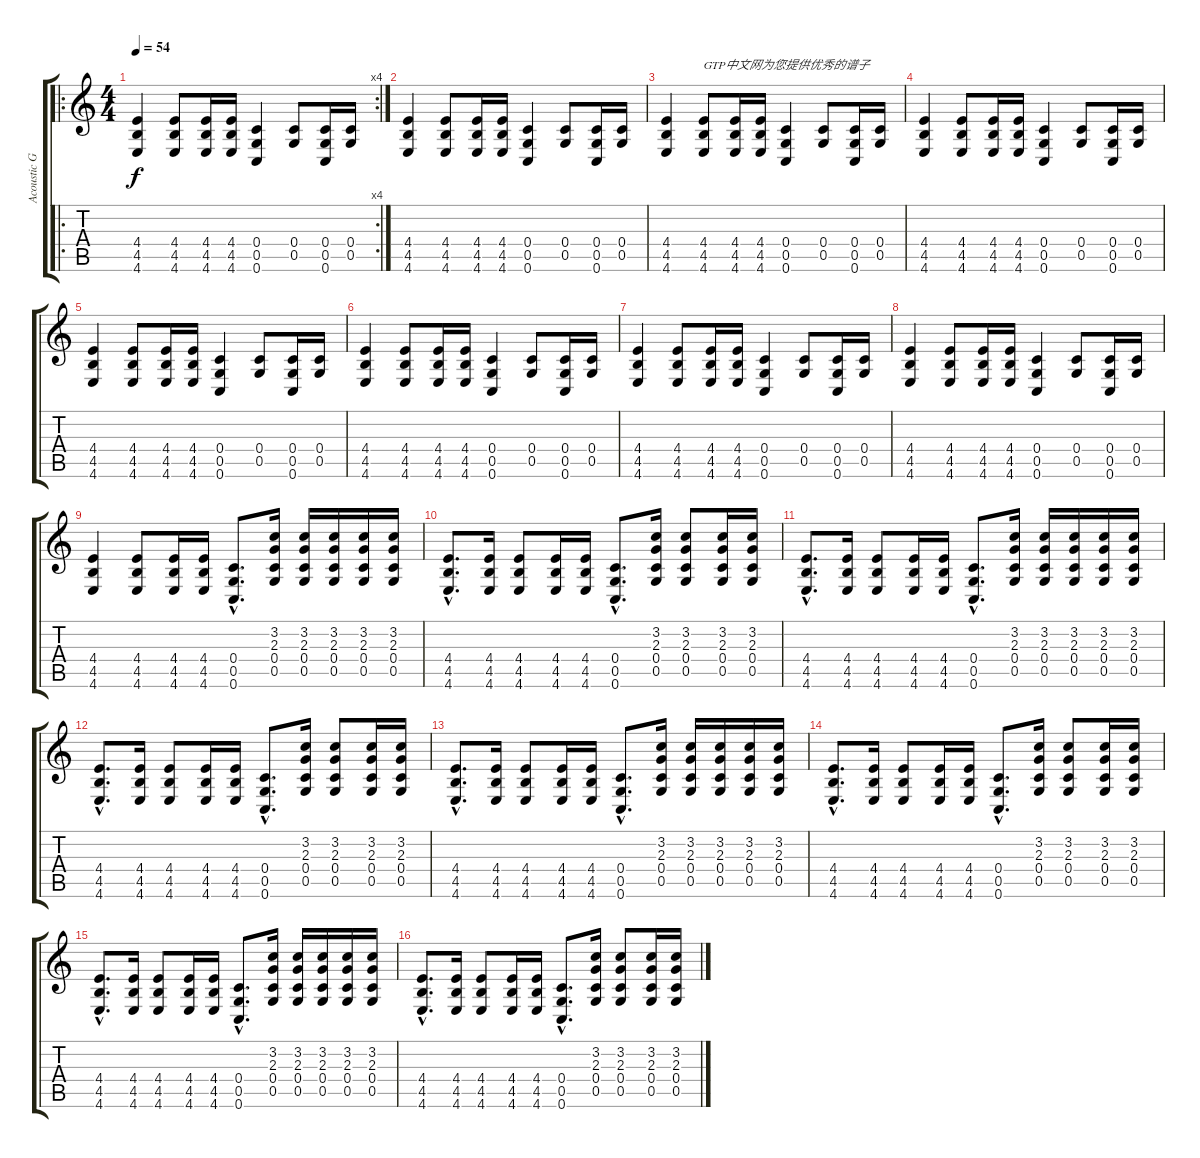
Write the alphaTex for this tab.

\track ("Acoustic Guitar" "Acoustic G") {instrument acousticguitarsteel}
\staff {score tabs}
\tuning (D4 A3 F3 C3 G2 C2) {hide}
\ro
\rc 4
\ts (4 4)
\tempo 54
\clef g2
\ks c
(4.4 4.5 4.6).4{dy f instrument acousticguitarsteel} (4.4 4.5 4.6).8 (4.4 4.5 4.6).16 (4.4 4.5 4.6).16 (0.4 0.5 0.6).4 (0.4 0.5).8 (0.4 0.5 0.6).16 (0.4 0.5).16 |
(4.4 4.5 4.6).4 (4.4 4.5 4.6).8 (4.4 4.5 4.6).16 (4.4 4.5 4.6).16 (0.4 0.5 0.6).4 (0.4 0.5).8 (0.4 0.5 0.6).16 (0.4 0.5).16 |
(4.4 4.5 4.6).4 (4.4 4.5 4.6).8{txt "GTP中文网为您提供优秀的谱子"} (4.4 4.5 4.6).16 (4.4 4.5 4.6).16 (0.4 0.5 0.6).4 (0.4 0.5).8 (0.4 0.5 0.6).16 (0.4 0.5).16 |
(4.4 4.5 4.6).4 (4.4 4.5 4.6).8 (4.4 4.5 4.6).16 (4.4 4.5 4.6).16 (0.4 0.5 0.6).4 (0.4 0.5).8 (0.4 0.5 0.6).16 (0.4 0.5).16 |
(4.4 4.5 4.6).4 (4.4 4.5 4.6).8 (4.4 4.5 4.6).16 (4.4 4.5 4.6).16 (0.4 0.5 0.6).4 (0.4 0.5).8 (0.4 0.5 0.6).16 (0.4 0.5).16 |
(4.4 4.5 4.6).4 (4.4 4.5 4.6).8 (4.4 4.5 4.6).16 (4.4 4.5 4.6).16 (0.4 0.5 0.6).4 (0.4 0.5).8 (0.4 0.5 0.6).16 (0.4 0.5).16 |
(4.4 4.5 4.6).4 (4.4 4.5 4.6).8 (4.4 4.5 4.6).16 (4.4 4.5 4.6).16 (0.4 0.5 0.6).4 (0.4 0.5).8 (0.4 0.5 0.6).16 (0.4 0.5).16 |
(4.4 4.5 4.6).4 (4.4 4.5 4.6).8 (4.4 4.5 4.6).16 (4.4 4.5 4.6).16 (0.4 0.5 0.6).4 (0.4 0.5).8 (0.4 0.5 0.6).16 (0.4 0.5).16 |
(4.4 4.5 4.6).4 (4.4 4.5 4.6).8 (4.4 4.5 4.6).16 (4.4 4.5 4.6).16 (0.4{hac} 0.5{hac} 0.6{hac}).8{d} (3.2 2.3 0.4 0.5).16 (3.2 2.3 0.4 0.5).16 (3.2 2.3 0.4 0.5).16 (3.2 2.3 0.4 0.5).16 (3.2 2.3 0.4 0.5).16 |
(4.4{hac} 4.5{hac} 4.6{hac}).8{d} (4.4 4.5 4.6).16 (4.4 4.5 4.6).8 (4.4 4.5 4.6).16 (4.4 4.5 4.6).16 (0.4{hac} 0.5{hac} 0.6{hac}).8{d} (3.2 2.3 0.4 0.5).16 (3.2 2.3 0.4 0.5).8 (3.2 2.3 0.4 0.5).16 (3.2 2.3 0.4 0.5).16 |
(4.4{hac} 4.5{hac} 4.6{hac}).8{d} (4.4 4.5 4.6).16 (4.4 4.5 4.6).8 (4.4 4.5 4.6).16 (4.4 4.5 4.6).16 (0.4{hac} 0.5{hac} 0.6{hac}).8{d} (3.2 2.3 0.4 0.5).16 (3.2 2.3 0.4 0.5).16 (3.2 2.3 0.4 0.5).16 (3.2 2.3 0.4 0.5).16 (3.2 2.3 0.4 0.5).16 |
(4.4{hac} 4.5{hac} 4.6{hac}).8{d} (4.4 4.5 4.6).16 (4.4 4.5 4.6).8 (4.4 4.5 4.6).16 (4.4 4.5 4.6).16 (0.4{hac} 0.5{hac} 0.6{hac}).8{d} (3.2 2.3 0.4 0.5).16 (3.2 2.3 0.4 0.5).8 (3.2 2.3 0.4 0.5).16 (3.2 2.3 0.4 0.5).16 |
(4.4{hac} 4.5{hac} 4.6{hac}).8{d} (4.4 4.5 4.6).16 (4.4 4.5 4.6).8 (4.4 4.5 4.6).16 (4.4 4.5 4.6).16 (0.4{hac} 0.5{hac} 0.6{hac}).8{d} (3.2 2.3 0.4 0.5).16 (3.2 2.3 0.4 0.5).16 (3.2 2.3 0.4 0.5).16 (3.2 2.3 0.4 0.5).16 (3.2 2.3 0.4 0.5).16 |
(4.4{hac} 4.5{hac} 4.6{hac}).8{d} (4.4 4.5 4.6).16 (4.4 4.5 4.6).8 (4.4 4.5 4.6).16 (4.4 4.5 4.6).16 (0.4{hac} 0.5{hac} 0.6{hac}).8{d} (3.2 2.3 0.4 0.5).16 (3.2 2.3 0.4 0.5).8 (3.2 2.3 0.4 0.5).16 (3.2 2.3 0.4 0.5).16 |
(4.4{hac} 4.5{hac} 4.6{hac}).8{d} (4.4 4.5 4.6).16 (4.4 4.5 4.6).8 (4.4 4.5 4.6).16 (4.4 4.5 4.6).16 (0.4{hac} 0.5{hac} 0.6{hac}).8{d} (3.2 2.3 0.4 0.5).16 (3.2 2.3 0.4 0.5).16 (3.2 2.3 0.4 0.5).16 (3.2 2.3 0.4 0.5).16 (3.2 2.3 0.4 0.5).16 |
(4.4{hac} 4.5{hac} 4.6{hac}).8{d} (4.4 4.5 4.6).16 (4.4 4.5 4.6).8 (4.4 4.5 4.6).16 (4.4 4.5 4.6).16 (0.4{hac} 0.5{hac} 0.6{hac}).8{d} (3.2 2.3 0.4 0.5).16 (3.2 2.3 0.4 0.5).8 (3.2 2.3 0.4 0.5).16 (3.2 2.3 0.4 0.5).16
